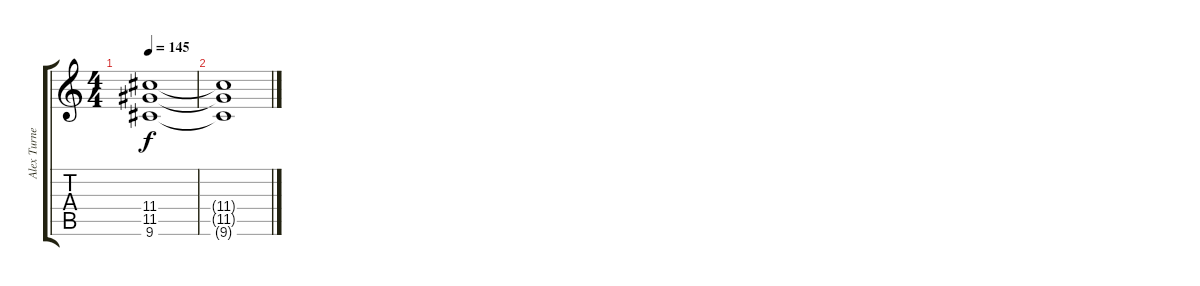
\track ("Alex Turner" "Alex Turne") {instrument overdrivenguitar}
\staff {score tabs}
\tuning (E4 B3 G3 D3 A2 E2) {hide}
\ts (4 4)
\tempo 145
\clef g2
\ks c
(11.4{t} 11.5{t} 9.6{t}).1{dy f} |
(11.4{t} 11.5{t} 9.6{t}).1
